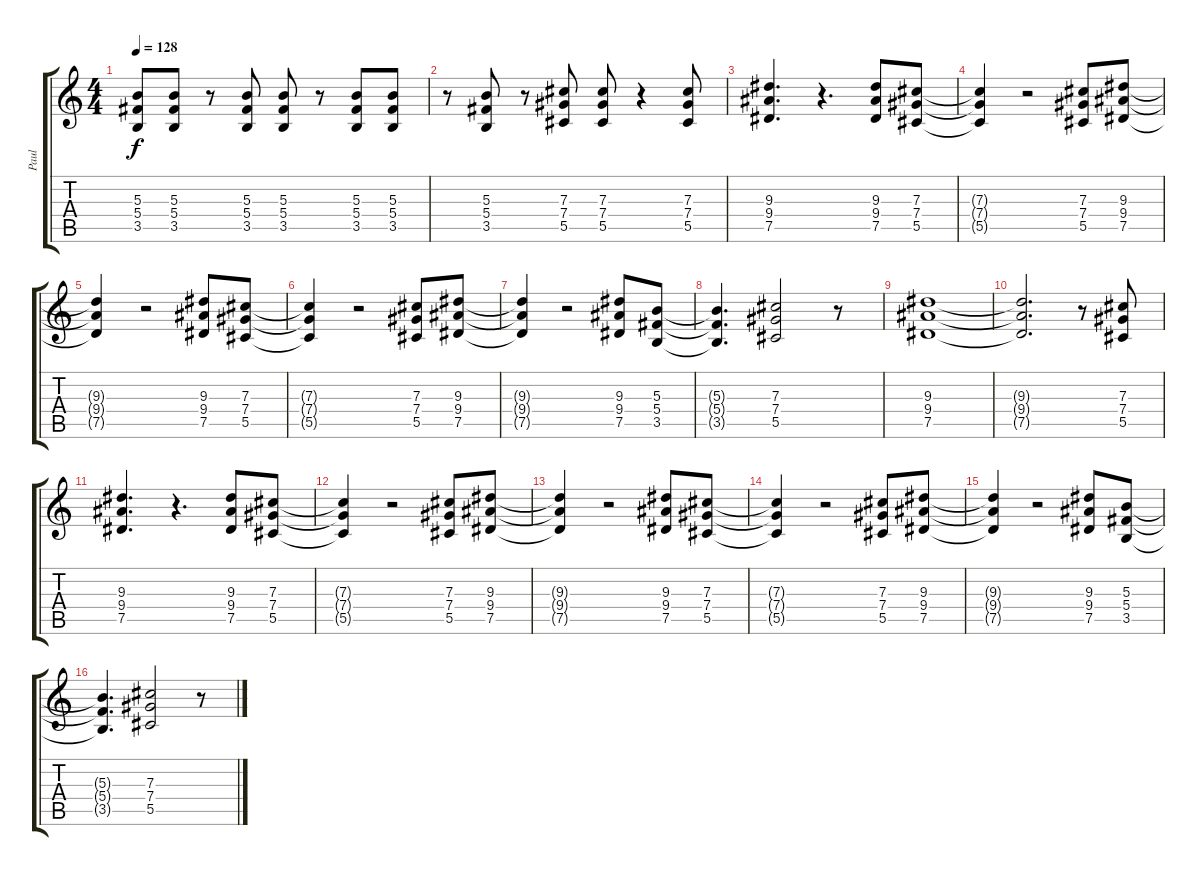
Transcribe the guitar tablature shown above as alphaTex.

\track ("Paul" "Paul") {instrument overdrivenguitar}
\staff {score tabs}
\tuning (Eb4 Bb3 Gb3 Db3 Ab2 Eb2) {hide}
\ts (4 4)
\tempo 128
\clef g2
\ks c
(5.3 5.4 3.5).8{dy f} (5.3 5.4 3.5).8 r.8 (5.3 5.4 3.5).8 (5.3 5.4 3.5).8 r.8 (5.3 5.4 3.5).8 (5.3 5.4 3.5).8 |
r.8 (5.3 5.4 3.5).8 r.8 (7.3 7.4 5.5).8 (7.3 7.4 5.5).8 r.4 (7.3 7.4 5.5).8 |
(9.3 9.4 7.5).4{d} r.4{d} (9.3 9.4 7.5).8 (7.3 7.4 5.5).8 |
(7.3{t} 7.4{t} 5.5{t}).4 r.2 (7.3 7.4 5.5).8 (9.3 9.4 7.5).8 |
(9.3{t} 9.4{t} 7.5{t}).4 r.2 (9.3 9.4 7.5).8 (7.3 7.4 5.5).8 |
(7.3{t} 7.4{t} 5.5{t}).4 r.2 (7.3 7.4 5.5).8 (9.3 9.4 7.5).8 |
(9.3{t} 9.4{t} 7.5{t}).4 r.2 (9.3 9.4 7.5).8 (5.3 5.4 3.5).8 |
(5.3{t} 5.4{t} 3.5{t}).4{d} (7.3 7.4 5.5).2 r.8 |
(9.3 9.4 7.5).1 |
(9.3{t} 9.4{t} 7.5{t}).2{d} r.8 (7.3 7.4 5.5).8 |
(9.3 9.4 7.5).4{d} r.4{d} (9.3 9.4 7.5).8 (7.3 7.4 5.5).8 |
(7.3{t} 7.4{t} 5.5{t}).4 r.2 (7.3 7.4 5.5).8 (9.3 9.4 7.5).8 |
(9.3{t} 9.4{t} 7.5{t}).4 r.2 (9.3 9.4 7.5).8 (7.3 7.4 5.5).8 |
(7.3{t} 7.4{t} 5.5{t}).4 r.2 (7.3 7.4 5.5).8 (9.3 9.4 7.5).8 |
(9.3{t} 9.4{t} 7.5{t}).4 r.2 (9.3 9.4 7.5).8 (5.3 5.4 3.5).8 |
(5.3{t} 5.4{t} 3.5{t}).4{d} (7.3 7.4 5.5).2 r.8
